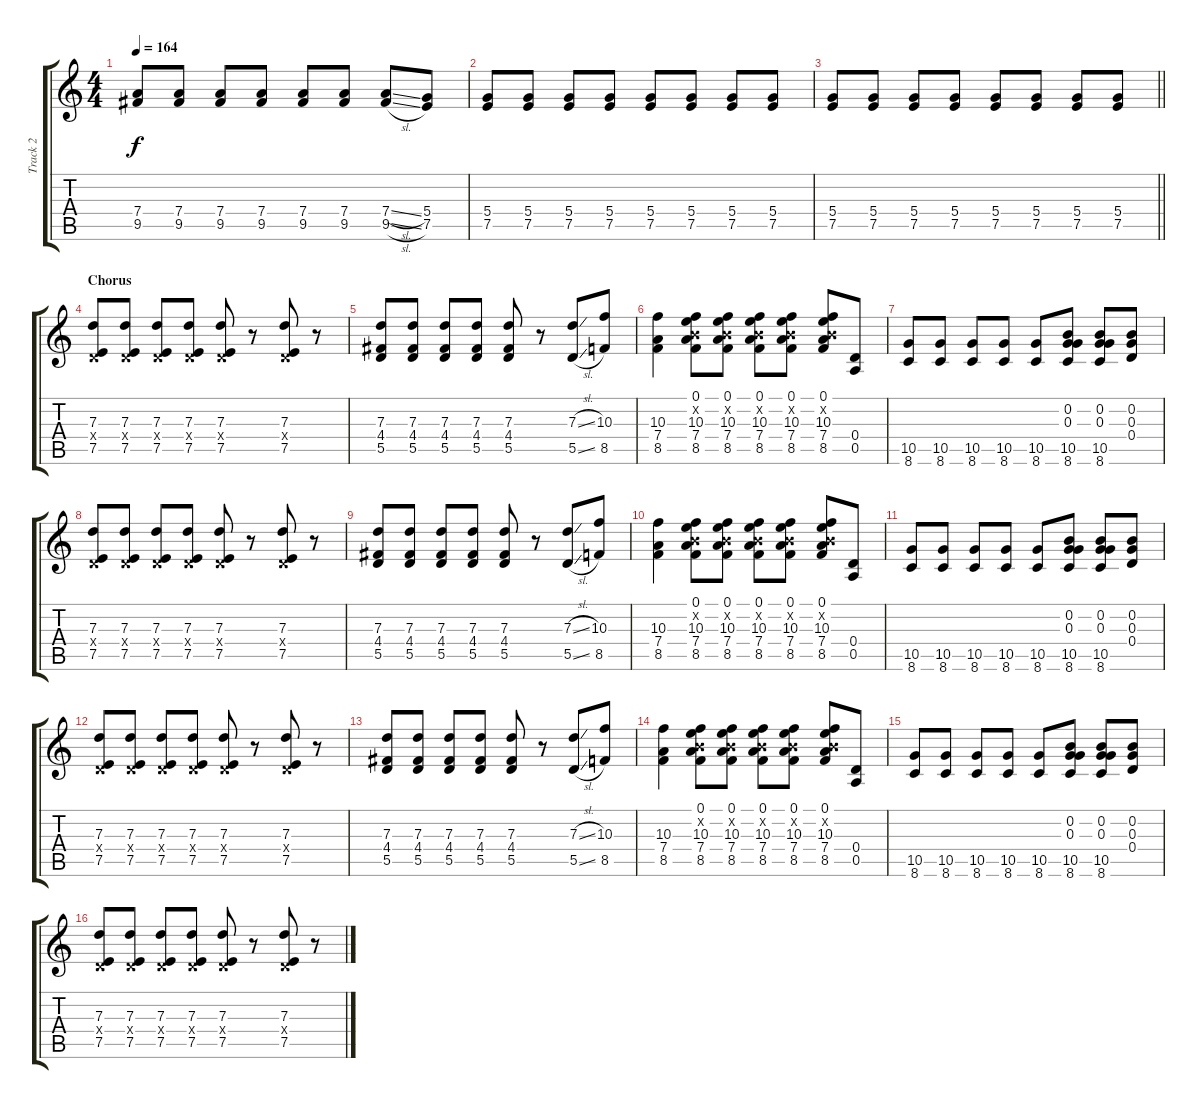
\track ("Track 2" "Track 2") {instrument electricguitarclean}
\staff {score tabs}
\tuning (E4 B3 G3 D3 A2 E2) {hide}
\ts (4 4)
\tempo 164
\clef g2
\ks c
(7.4 9.5).8{dy f} (7.4 9.5).8 (7.4 9.5).8 (7.4 9.5).8 (7.4 9.5).8 (7.4 9.5).8 (7.4{sl} 9.5{sl}).8 (5.4 7.5).8 |
(5.4 7.5).8 (5.4 7.5).8 (5.4 7.5).8 (5.4 7.5).8 (5.4 7.5).8 (5.4 7.5).8 (5.4 7.5).8 (5.4 7.5).8 |
\barLineRight lightlight
(5.4 7.5).8 (5.4 7.5).8 (5.4 7.5).8 (5.4 7.5).8 (5.4 7.5).8 (5.4 7.5).8 (5.4 7.5).8 (5.4 7.5).8 |
\section ("" "Chorus")
(7.3 0.4{x} 7.5).8 (7.3 0.4{x} 7.5).8 (7.3 0.4{x} 7.5).8 (7.3 0.4{x} 7.5).8 (7.3 0.4{x} 7.5).8 r.8 (7.3 0.4{x} 7.5).8 r.8 |
(7.3 4.4 5.5).8 (7.3 4.4 5.5).8 (7.3 4.4 5.5).8 (7.3 4.4 5.5).8 (7.3 4.4 5.5).8 r.8 (7.3{sl} 5.5{sl}).8 (10.3 8.5).8 |
(10.3 7.4 8.5).4 (0.1 0.2{x} 10.3 7.4 8.5).8 (0.1 0.2{x} 10.3 7.4 8.5).8 (0.1 0.2{x} 10.3 7.4 8.5).8 (0.1 0.2{x} 10.3 7.4 8.5).8 (0.1 0.2{x} 10.3 7.4 8.5).8 (0.4 0.5).8 |
(10.5 8.6).8 (10.5 8.6).8 (10.5 8.6).8 (10.5 8.6).8 (10.5 8.6).8 (0.2 0.3 10.5 8.6).8 (0.2 0.3 10.5 8.6).8 (0.2 0.3 0.4).8 |
(7.3 0.4{x} 7.5).8 (7.3 0.4{x} 7.5).8 (7.3 0.4{x} 7.5).8 (7.3 0.4{x} 7.5).8 (7.3 0.4{x} 7.5).8 r.8 (7.3 0.4{x} 7.5).8 r.8 |
(7.3 4.4 5.5).8 (7.3 4.4 5.5).8 (7.3 4.4 5.5).8 (7.3 4.4 5.5).8 (7.3 4.4 5.5).8 r.8 (7.3{sl} 5.5{sl}).8 (10.3 8.5).8 |
(10.3 7.4 8.5).4 (0.1 0.2{x} 10.3 7.4 8.5).8 (0.1 0.2{x} 10.3 7.4 8.5).8 (0.1 0.2{x} 10.3 7.4 8.5).8 (0.1 0.2{x} 10.3 7.4 8.5).8 (0.1 0.2{x} 10.3 7.4 8.5).8 (0.4 0.5).8 |
(10.5 8.6).8 (10.5 8.6).8 (10.5 8.6).8 (10.5 8.6).8 (10.5 8.6).8 (0.2 0.3 10.5 8.6).8 (0.2 0.3 10.5 8.6).8 (0.2 0.3 0.4).8 |
(7.3 0.4{x} 7.5).8 (7.3 0.4{x} 7.5).8 (7.3 0.4{x} 7.5).8 (7.3 0.4{x} 7.5).8 (7.3 0.4{x} 7.5).8 r.8 (7.3 0.4{x} 7.5).8 r.8 |
(7.3 4.4 5.5).8 (7.3 4.4 5.5).8 (7.3 4.4 5.5).8 (7.3 4.4 5.5).8 (7.3 4.4 5.5).8 r.8 (7.3{sl} 5.5{sl}).8 (10.3 8.5).8 |
(10.3 7.4 8.5).4 (0.1 0.2{x} 10.3 7.4 8.5).8 (0.1 0.2{x} 10.3 7.4 8.5).8 (0.1 0.2{x} 10.3 7.4 8.5).8 (0.1 0.2{x} 10.3 7.4 8.5).8 (0.1 0.2{x} 10.3 7.4 8.5).8 (0.4 0.5).8 |
(10.5 8.6).8 (10.5 8.6).8 (10.5 8.6).8 (10.5 8.6).8 (10.5 8.6).8 (0.2 0.3 10.5 8.6).8 (0.2 0.3 10.5 8.6).8 (0.2 0.3 0.4).8 |
(7.3 0.4{x} 7.5).8 (7.3 0.4{x} 7.5).8 (7.3 0.4{x} 7.5).8 (7.3 0.4{x} 7.5).8 (7.3 0.4{x} 7.5).8 r.8 (7.3 0.4{x} 7.5).8 r.8
